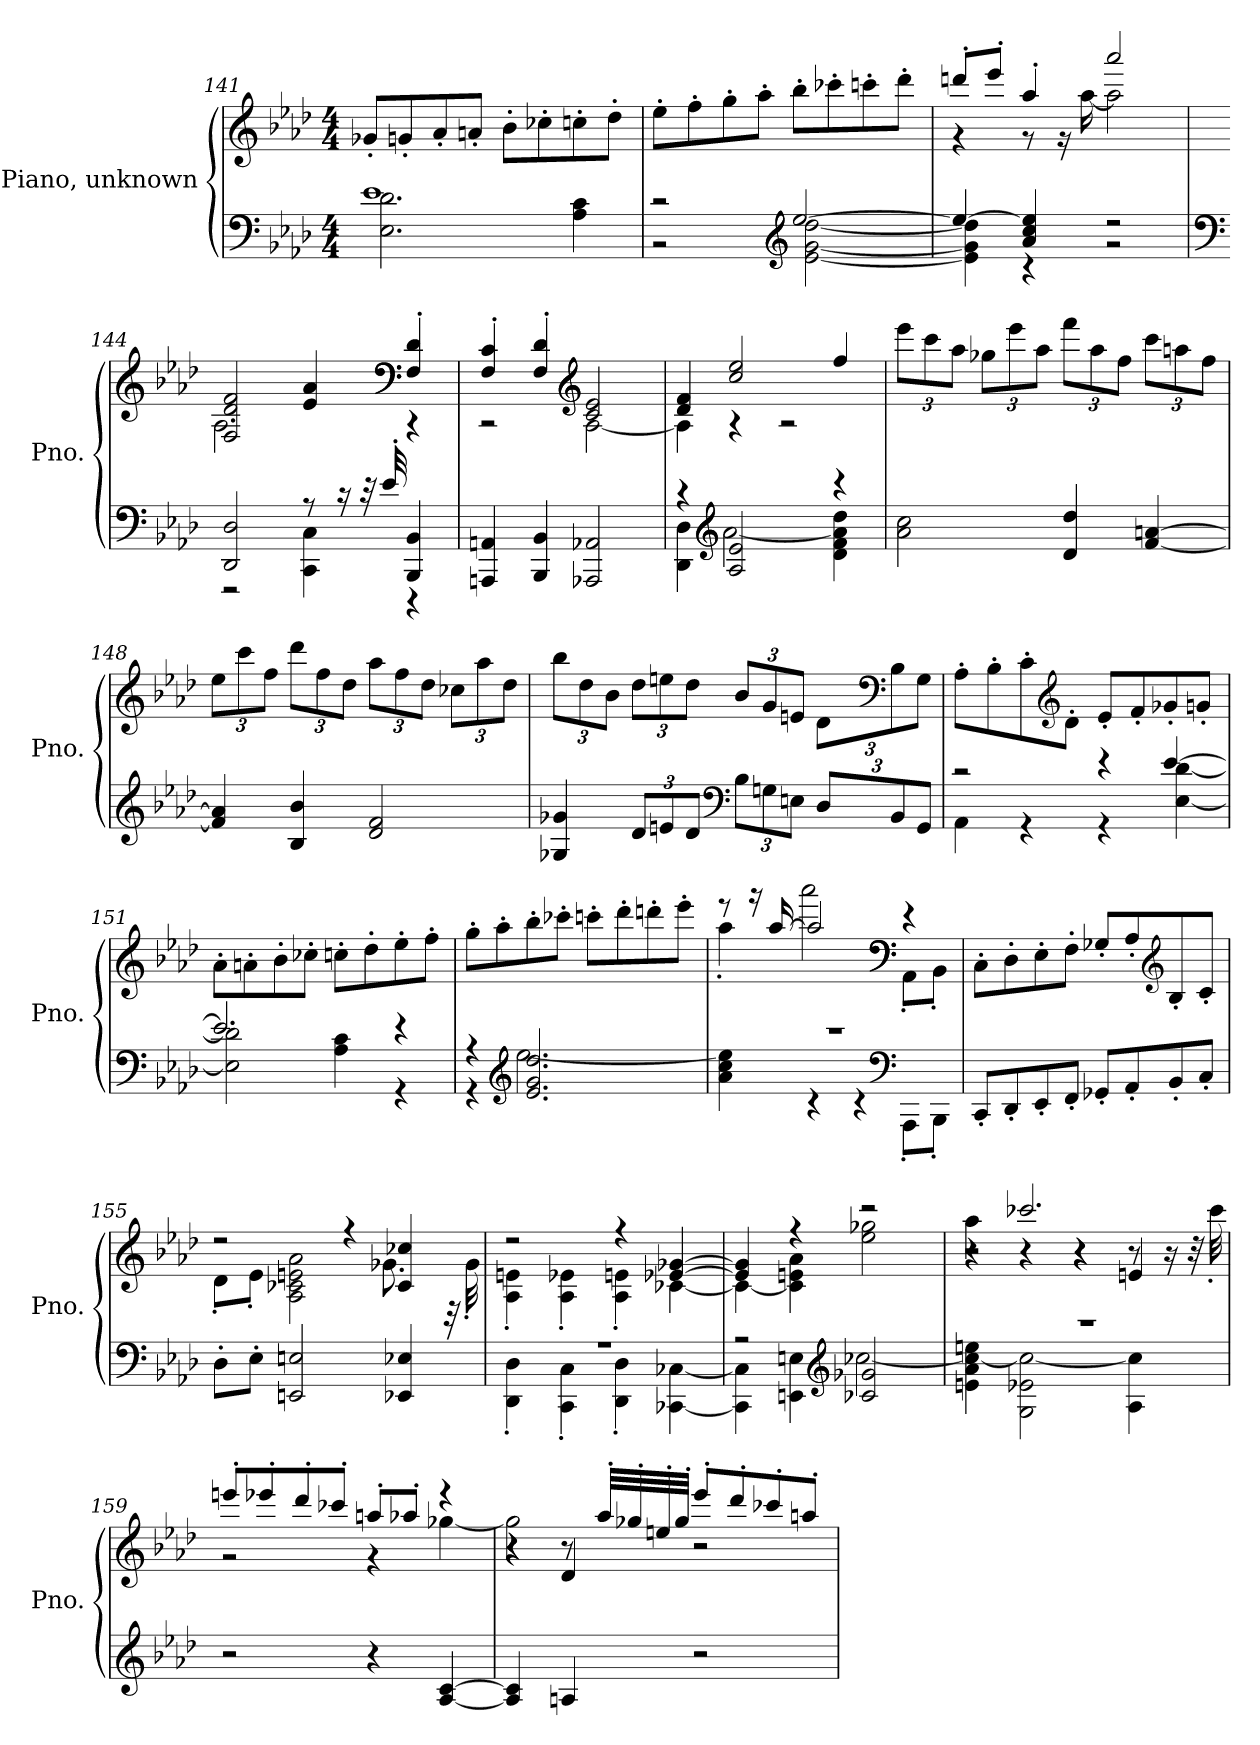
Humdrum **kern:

**kern	**kern
*part1	*part1
*staff2	*staff1
*I"Piano, unknown	*
*I'Pno.	*
*clefF4	*clefG2
*k[b-e-a-d-]	*k[b-e-a-d-]
*M4/4	*M4/4
=141	=141
*^	*
1e-	2.E-\ 2.d-\	8g-X'/L
.	.	8gn'/
.	.	8a-'/
.	.	8an'/J
.	.	8b-'\L
.	.	8cc-X'\
.	4A-\ 4c\	8ccn'\
.	.	8dd-'\J
=142	=142	=142
2r	2r	8ee-'\L
.	.	8ff'\
.	.	8gg'\
.	.	8aa-'\J
*clefG2	*	*
[2ee-/	[2e-\ [2g\ [2dd-\	8bb-'\L
.	.	8ccc-X'\
.	.	8cccn'\
.	.	8ddd-'\J
=143	=143	=143
*	*	*^
4ee-/_	4e-\] 4g\] 4dd-\]	8dddn'/L	4r
.	.	8eee-'/J	.
4a-/ 4cc/ 4ee-/]	4r	4aa-'/	8r
.	.	.	16r
.	.	.	[16aa-\
2r	2r	2aaa-/	2aa-\]
!!LO:LB:g=z	!!
=144	=144	=144	=144
*clefF4	*	*	*
2DD-/ 2D-/	2r	2F/ 2d-/ 2f/	2.A-\
8r	4CC\ 4C\	4e-/ 4a-/	.
16r	.	.	.
32r	.	.	.
32e-'/	.	.	.
*	*	*clefF4	*
4BBB-/ 4BB-/	4r	4F/' 4d-/'	4r
*v	*v	*	*
=145	=145	=145
4AAAn/ 4AAn/	4F/' 4c/'	2r
4BBB-/ 4BB-/	4F/' 4d-/'	.
*	*clefG2	*
2AAA-X/ 2AA-X/	2c/ 2e-/	[2A-\
=146	=146	=146
*^	*	*
4r	4DD-\ 4D-\	4d-/ 4f/	4A-\]
*clefG2	*	*	*
2A-/ 2e-/	[2a-\	2cc/ 2ee-/	4r
.	.	.	2r
4r	4d-\ 4f\ 4a-\] 4dd-\	4ff/	.
*v	*v	*	*
*	*v	*v
=147	=147
*	*Xbrackettup
2a-\ 2cc\	12eee-\L
.	12ccc\
.	12aa-\J
.	12gg-X\L
.	12eee-\
.	12aa-\J
4d-/ 4dd-/	12fff\L
.	12aa-\
.	12ff\J
[4f/ [4an/	12ccc\L
.	12aan\
.	12ff\J
!!LO:PB:g=z
=148	=148
4f/] 4a/]	12ee-\L
.	12ccc\
.	12ff\J
4B-/ 4b-/	12ddd-\L
.	12ff\
.	12dd-\J
2d-/ 2f/	12aa-\L
.	12ff\
.	12dd-\J
.	12cc-X\L
.	12aa-\
.	12dd-\J
=149	=149
4G-X/ 4g-X/	12bb-\L
.	12dd-\
.	12b-\J
*Xbrackettup	*
12d-/L	12dd-\L
12en/	12een\
12d-/J	12dd-\J
*clefF4	*
12B-\L	12b-/L
12Gn\	12g/
12En\J	12en/J
12D-/L	12d-\L
*	*clefF4
12BB-/	12B-\
12GG/J	12G\J
=150	=150
*^	*
2r	4AA-\	8A-'\L
.	.	8B-'\
.	4r	8c'\
*	*	*clefG2
.	.	8d-'\J
4r	4r	8e-'/L
.	.	8f'/
[4e-/	[4E-\ [4d-\	8g-X'/
.	.	8gn'/J
!!LO:LB:g=z
=151	=151	=151
2.e-/]	2E-\] 2d-\]	8a-'\L
.	.	8an'\
.	.	8b-'\
.	.	8cc-X'\J
.	4A-\ 4c\	8ccn'\L
.	.	8dd-'\
4r	4r	8ee-'\
.	.	8ff'\J
=152	=152	=152
4r	4r	8gg'\L
.	.	8aa-'\
*clefG2	*	*
2.e-/ 2.g/ 2.dd-/	[2.ee-\	8bb-'\
.	.	8ccc-X'\J
.	.	8cccn'\L
.	.	8ddd-'\
.	.	8dddn'\
.	.	8eee-'\J
=153	=153	=153
*	*	*^
1r	4a-\ 4cc\ 4ee-\]	8r	4aa-'\
.	.	16r	.
.	.	[16aa-/	.
.	4r	2aa-/]	2aaa-\
.	4r	.	.
*clefF4	*	*clefF4	*
.	8AAA-'\L	4r	8AA-'\L
.	8BBB-'\J	.	8BB-'\J
*v	*v	*	*
*	*v	*v
!!LO:LB:g=z
=154	=154
8CC'/L	8C'\L
8DD-'/	8D-'\
8EE-'/	8E-'\
8FF'/J	8F'\J
8GG-X'/L	8G-X'/L
8AA-'/	8A-'/
*	*clefG2
8BB-'/	8B-'/
8C'/J	8c'/J
=155	=155
*	*^
8D-'\L	2r	8d-'\L
8E-'\J	.	8e-'\J
2EEn/ 2En/	.	2A-\ 2c-X\ 2en\ 2a-\
.	4r	.
4EE-X/ 4E-X/	4c-/ 4cc-X/	8.g-X\
.	.	32r
.	.	32g-'\
=156	=156	=156
*^	*	*
1r	4DD-\' 4D-\'	2r	4A-\' 4en\'
.	4CC\' 4C\'	.	4A-\' 4e-X\'
.	4DD-\' 4D-\'	4r	4A-\' 4en\'
.	[4CC-X\ [4C-X\	[4e-X/ [4g-X/	[4c-X\
=157	=157	=157	=157
2r	4CC-\] 4C-\]	4e-/] 4g-/]	4c-\_
.	4EEn\ 4En\	4r	4c-\] 4en\ 4a-\
*clefG2	*	*	*
2c-X/ 2g-X/	[2cc-X\	2r	2ee-\ 2gg-X\
!!LO:LB:g=z
=158	=158	=158	=158
*	*	*	*^
1r	4en\ 4a-\ 4cc-\_ 4een\	4r	4aa-\	2r
.	2G\ 2e-X\ 2cc-\_	2.ccc-X/	4r	.
.	.	.	4r	4r
.	4A-\ 4cc-\]	.	8r	4en/
.	.	.	16r	.
.	.	.	32r	.
.	.	.	32ccc-'\	.
*v	*v	*	*	*
*	*	*v	*v
=159	=159	=159
2r	8eeen'/L	2r
.	8eee-X'/	.
.	8ddd-'/	.
.	8ccc-X'/J	.
4r	8aan'/L	4r
.	8aa-X'/J	.
[4A-/ [4c/	4r	[4gg-X\
=160	=160	=160
*	*	*^
4A-/] 4c/]	4r	2gg-\]	4r
4An/	8r	.	4d-/
.	32aa-'/LLL	.	.
.	32gg-X'/	.	.
.	32een'/	.	.
.	32gg-'/JJJ	.	.
2r	8eee-'/L	2r	2r
.	8ddd-'/	.	.
.	8ccc-X'/	.	.
.	8aan'/J	.	.
*	*v	*v	*v
=	=
*-	*-
